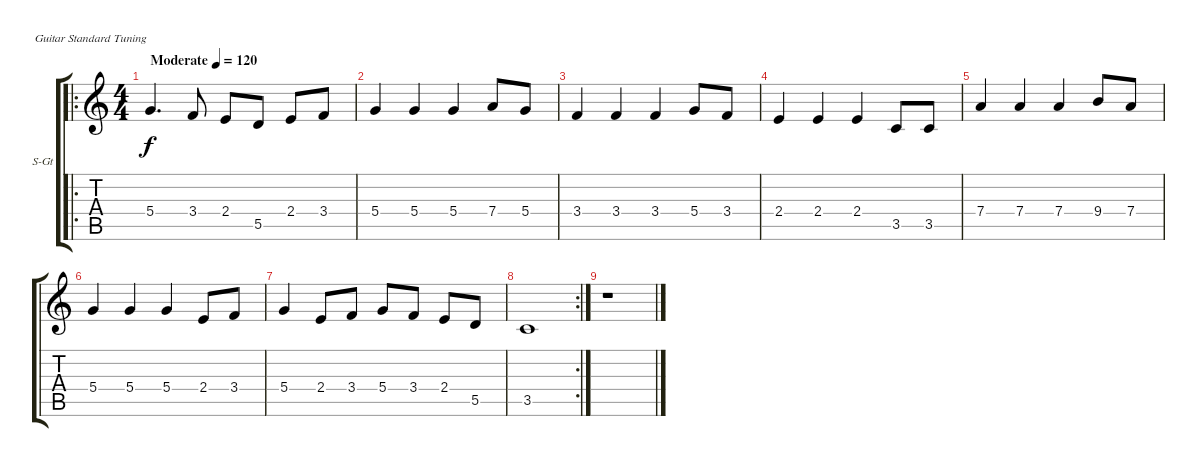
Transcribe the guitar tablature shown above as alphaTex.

\bracketExtendMode groupsimilarinstruments
\firstSystemTrackNameOrientation horizontal
\otherSystemsTrackNameOrientation horizontal
\track ("Melodia" "S-Gt") {instrument acousticguitarsteel}
\staff {score tabs}
\tuning (E4 B3 G3 D3 A2 E2)
\ro
\ts (4 4)
\beaming (8 2 2 2 2)
\tempo (120 "Moderate")
\clef g2
\ks c
5.4.4{d dy f instrument acousticguitarsteel} 3.4.8 2.4.8 5.5.8 2.4.8 3.4.8 |
5.4.4 5.4.4 5.4.4 7.4.8 5.4.8 |
3.4.4 3.4.4 3.4.4 5.4.8 3.4.8 |
2.4.4 2.4.4 2.4.4 3.5.8 3.5.8 |
7.4.4 7.4.4 7.4.4 9.4.8 7.4.8 |
5.4.4 5.4.4 5.4.4 2.4.8 3.4.8 |
5.4.4 2.4.8 3.4.8 5.4.8 3.4.8 2.4.8 5.5.8 |
\rc 2
3.5.1 |
r.1
